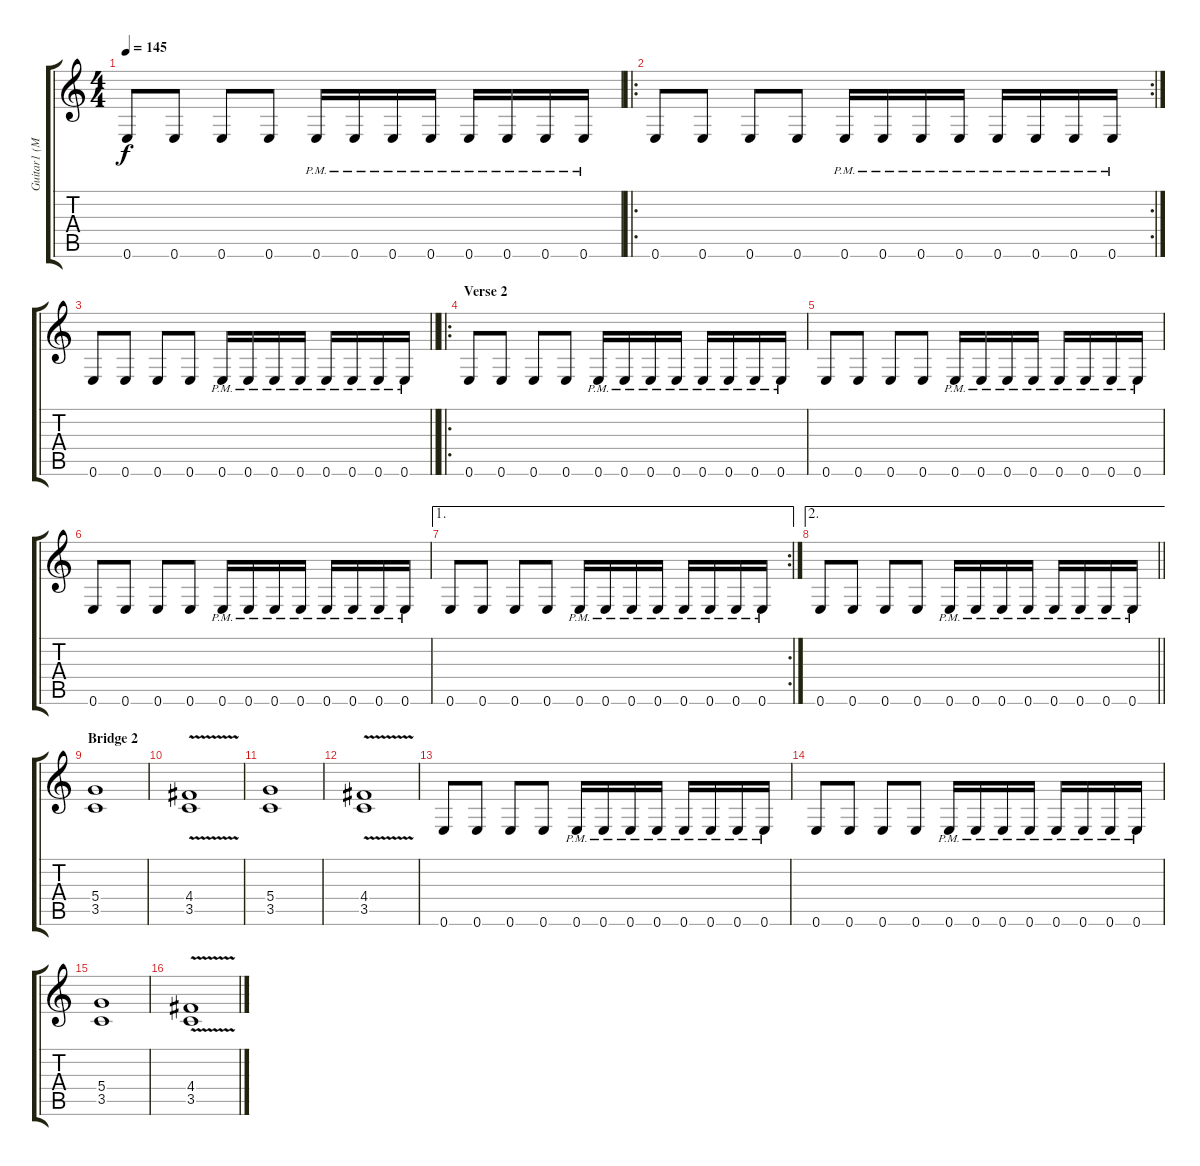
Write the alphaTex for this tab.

\track ("Guitar1 (Mustaine)" "Guitar1 (M") {instrument distortionguitar}
\staff {score tabs}
\tuning (E4 B3 G3 D3 A2 E2) {hide}
\ts (4 4)
\tempo 145
\clef g2
\ks c
0.6.8{dy f} 0.6.8 0.6.8 0.6.8 0.6{pm}.16 0.6{pm}.16 0.6{pm}.16 0.6{pm}.16 0.6{pm}.16 0.6{pm}.16 0.6{pm}.16 0.6{pm}.16 |
\ro
\rc 2
0.6.8 0.6.8 0.6.8 0.6.8 0.6{pm}.16 0.6{pm}.16 0.6{pm}.16 0.6{pm}.16 0.6{pm}.16 0.6{pm}.16 0.6{pm}.16 0.6{pm}.16 |
\barLineRight lightlight
0.6.8 0.6.8 0.6.8 0.6.8 0.6{pm}.16 0.6{pm}.16 0.6{pm}.16 0.6{pm}.16 0.6{pm}.16 0.6{pm}.16 0.6{pm}.16 0.6{pm}.16 |
\ro
\section ("" "Verse 2")
0.6.8 0.6.8 0.6.8 0.6.8 0.6{pm}.16 0.6{pm}.16 0.6{pm}.16 0.6{pm}.16 0.6{pm}.16 0.6{pm}.16 0.6{pm}.16 0.6{pm}.16 |
0.6.8 0.6.8 0.6.8 0.6.8 0.6{pm}.16 0.6{pm}.16 0.6{pm}.16 0.6{pm}.16 0.6{pm}.16 0.6{pm}.16 0.6{pm}.16 0.6{pm}.16 |
0.6.8 0.6.8 0.6.8 0.6.8 0.6{pm}.16 0.6{pm}.16 0.6{pm}.16 0.6{pm}.16 0.6{pm}.16 0.6{pm}.16 0.6{pm}.16 0.6{pm}.16 |
\ae 1
\rc 2
0.6.8 0.6.8 0.6.8 0.6.8 0.6{pm}.16 0.6{pm}.16 0.6{pm}.16 0.6{pm}.16 0.6{pm}.16 0.6{pm}.16 0.6{pm}.16 0.6{pm}.16 |
\ae 2
\barLineRight lightlight
0.6.8 0.6.8 0.6.8 0.6.8 0.6{pm}.16 0.6{pm}.16 0.6{pm}.16 0.6{pm}.16 0.6{pm}.16 0.6{pm}.16 0.6{pm}.16 0.6{pm}.16 |
\section ("" "Bridge 2")
(5.4 3.5).1 |
(4.4{v} 3.5).1 |
(5.4 3.5).1 |
(4.4{v} 3.5).1 |
0.6.8 0.6.8 0.6.8 0.6.8 0.6{pm}.16 0.6{pm}.16 0.6{pm}.16 0.6{pm}.16 0.6{pm}.16 0.6{pm}.16 0.6{pm}.16 0.6{pm}.16 |
0.6.8 0.6.8 0.6.8 0.6.8 0.6{pm}.16 0.6{pm}.16 0.6{pm}.16 0.6{pm}.16 0.6{pm}.16 0.6{pm}.16 0.6{pm}.16 0.6{pm}.16 |
(5.4 3.5).1 |
(4.4{v} 3.5).1
